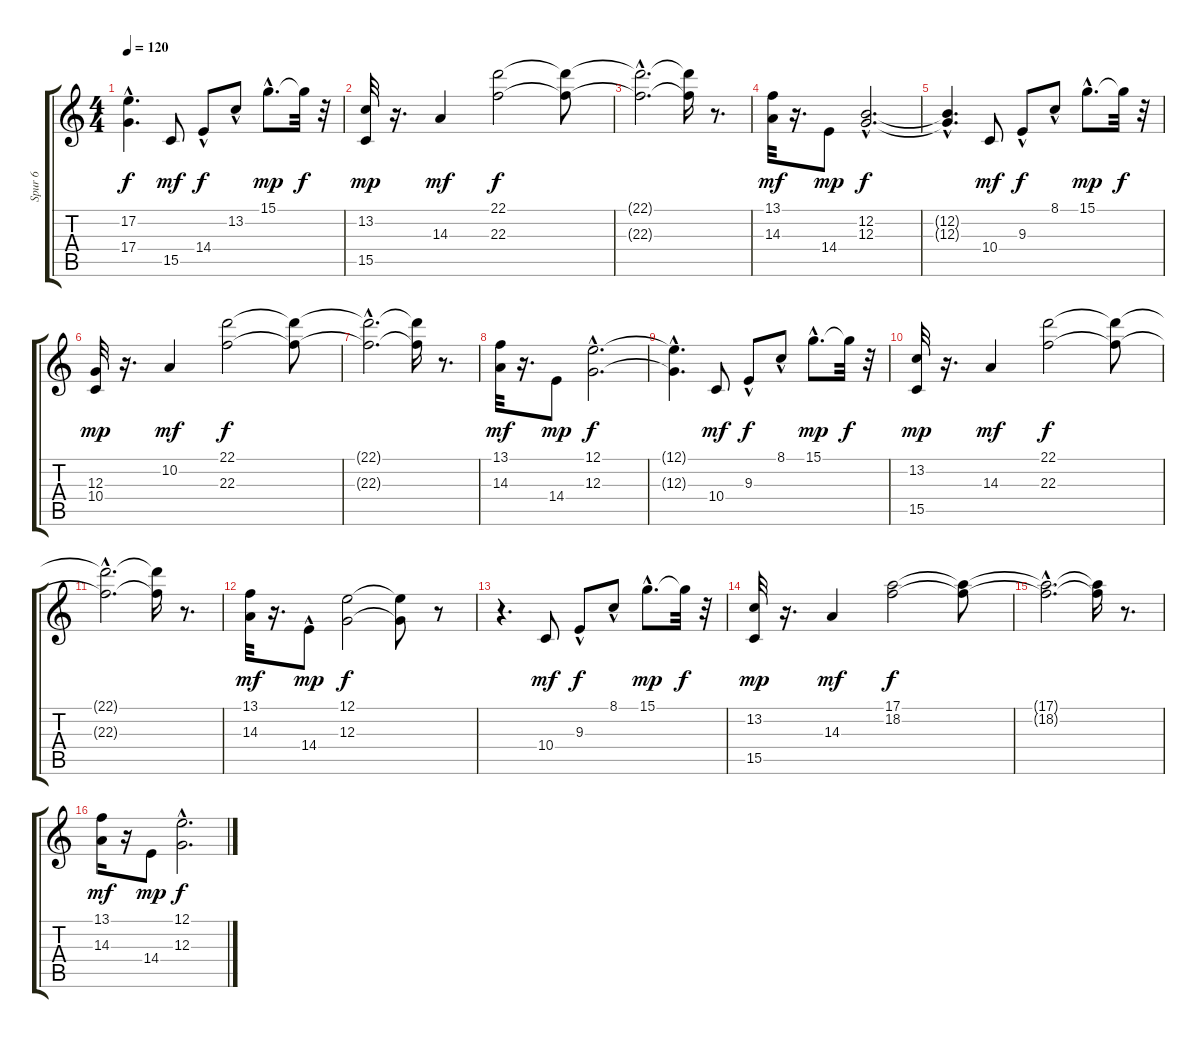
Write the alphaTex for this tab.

\track ("Spur 6" "Spur 6") {instrument acousticgrandpiano}
\staff {score tabs}
\tuning (E4 B3 G3 D3 A2 E2) {hide}
\ts (4 4)
\tempo 120
\clef g2
\ks c
(17.2{hac t} 17.4{t}).4{d dy f} 15.5.8{dy mf} 14.4{hac}.8{dy f} 13.2{hac}.8 15.1{hac}.8{d dy mp} 15.1{t}.32{dy f} r.32 |
(13.2 15.5).32{dy mp} r.16{d} 14.3.4{dy mf} (22.1 22.3).2{dy f} (22.1{t} 22.3{t}).8 |
(22.1{hac t} 22.3{hac t}).2{d} (22.1{t} 22.3{t}).16 r.8{d} |
(13.1 14.3).32{dy mf} r.16{d} 14.4.8{dy mp} (12.2{hac} 12.3{hac}).2{d dy f} |
(12.2{hac t} 12.3{t}).4{d} 10.4.8{dy mf} 9.3{hac}.8{dy f} 8.1{hac}.8 15.1{hac}.8{d dy mp} 15.1{t}.32{dy f} r.32 |
(12.3 10.4).32{dy mp} r.16{d} 10.2.4{dy mf} (22.1 22.3).2{dy f} (22.1{t} 22.3{t}).8 |
(22.1{hac t} 22.3{hac t}).2{d} (22.1{t} 22.3{t}).16 r.8{d} |
(13.1 14.3).32{dy mf} r.16{d} 14.4.8{dy mp} (12.1{hac} 12.3{hac}).2{d dy f} |
(12.1{hac t} 12.3{t}).4{d} 10.4.8{dy mf} 9.3{hac}.8{dy f} 8.1{hac}.8 15.1{hac}.8{d dy mp} 15.1{t}.32{dy f} r.32 |
(13.2 15.5).32{dy mp} r.16{d} 14.3.4{dy mf} (22.1 22.3).2{dy f} (22.1{t} 22.3{t}).8 |
(22.1{hac t} 22.3{hac t}).2{d} (22.1{t} 22.3{t}).16 r.8{d} |
(13.1 14.3).32{dy mf} r.16{d} 14.4{hac}.8{dy mp} (12.1 12.3).2{dy f} (12.1{t} 12.3{t}).8 r.8 |
r.4{d} 10.4.8{dy mf} 9.3{hac}.8{dy f} 8.1{hac}.8 15.1{hac}.8{d dy mp} 15.1{t}.32{dy f} r.32 |
(13.2 15.5).32{dy mp} r.16{d} 14.3.4{dy mf} (17.1 18.2).2{dy f} (17.1{t} 18.2{t}).8 |
(17.1{hac t} 18.2{hac t}).2{d} (17.1{t} 18.2{t}).16 r.8{d} |
(13.1 14.3).16{dy mf} r.16 14.4.8{dy mp} (12.1{hac} 12.3{hac}).2{d dy f}
